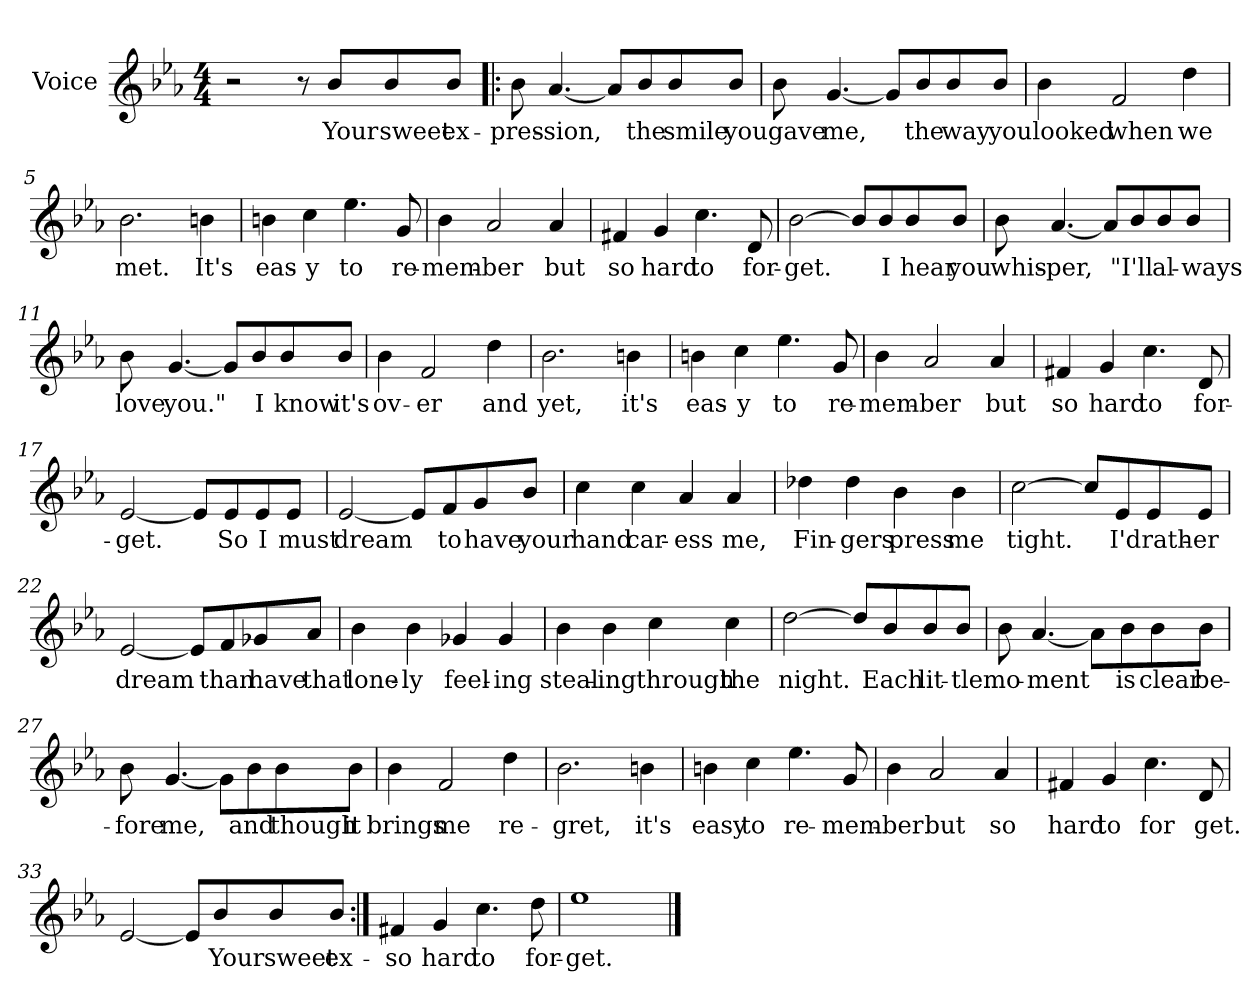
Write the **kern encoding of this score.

**kern	**text
*part1	*part1
*staff1	*staff1
*I"Voice	*
*clefG2	*
*k[b-e-a-]	*
*E-:	*
*M4/4	*
=1	=1
2r	.
8r	.
8b-/L	Your
8b-/	sweet
8b-/J	ex-
=2!|:	=2!|:
8b-\	-pres-
[4.a-/	sion,
8a-/L]	.
8b-/	the
8b-/	smile
8b-/J	you
=3	=3
8b-\	gave
[4.g/	me,
8g/L]	.
8b-/	the
8b-/	way
8b-/J	you
=4	=4
4b-\	looked
2f/	when
4dd\	we
!!LO:LB:g=z
=5	=5
2.b-\	met.
4bn\	It's
=6	=6
4bn\	eas-
4cc\	-y
4.ee-\	to
8g/	re-
=7	=7
4b-\	-mem-
2a-/	-ber
4a-/	but
=8	=8
4f#X/	so
4g/	hard
4.cc\	to
8d/	for-
=9	=9
[2b-\	-get.
8b-/L]	.
8b-/	I
8b-/	hear
8b-/J	you
!!LO:LB:g=z
=10	=10
8b-\	whis-
[4.a-/	per,
8a-/L]	.
8b-/	"I'll
8b-/	al-
8b-/J	ways
=11	=11
8b-\	love
[4.g/	you."
8g/L]	.
8b-/	I
8b-/	know
8b-/J	it's
=12	=12
4b-\	ov-
2f/	-er
4dd\	and
=13	=13
2.b-\	yet,
4bn\	it's
!!LO:LB:g=z
=14	=14
4bn\	eas-
4cc\	-y
4.ee-\	to
8g/	re-
=15	=15
4b-\	-mem-
2a-/	-ber
4a-/	but
=16	=16
4f#X/	so
4g/	hard
4.cc\	to
8d/	for-
=17	=17
[2e-/	-get.
8e-/L]	.
8e-/	So
8e-/	I
8e-/J	must
=18	=18
[2e-/	dream
8e-/L]	.
8f/	to
8g/	have
8b-/J	your
!!LO:LB:g=z
=19	=19
4cc\	hand
4cc\	car-
4a-/	-ess
4a-/	me,
=20	=20
4dd-X\	Fin-
4dd-\	-gers
4b-\	press
4b-\	me
=21	=21
[2cc\	tight.
8cc/L]	.
8e-/	I'd
8e-/	rath-
8e-/J	-er
=22	=22
[2e-/	dream
8e-/L]	.
8f/	than
8g-X/	have
8a-/J	that
!!LO:LB:g=z
=23	=23
4b-\	lone-
4b-\	-ly
4g-X/	feel-
4g-/	-ing
=24	=24
4b-\	steal-
4b-\	-ing
4cc\	through
4cc\	the
=25	=25
[2dd\	night.
8dd/L]	.
8b-/	Each
8b-/	lit-
8b-/J	-tle
=26	=26
8b-\	mo-
[4.a-/	-ment
8a-\L]	.
8b-\	is
8b-\	clear
8b-\J	be-
!!LO:LB:g=z
=27	=27
8b-\	-fore
[4.g/	me,
8g\L]	.
8b-\	and
8b-\	though
8b-\J	it
=28	=28
4b-\	brings
2f/	me
4dd\	re-
=29	=29
2.b-\	-gret,
4bn\	it's
=30	=30
4bn\	easy
4cc\	to
4.ee-\	re-
8g/	-mem-
=31	=31
4b-\	-ber
2a-/	but
4a-/	so
!!LO:LB:g=z
=32	=32
4f#X/	hard
4g/	to
4.cc\	for
8d/	get.
=33	=33
[2e-/	.
8e-/L]	.
8b-/	Your
8b-/	sweet
8b-/J	ex-
=34:|!	=34:|!
4f#X/	-so
4g/	hard
4.cc\	to
8dd\	for-
=35	=35
1ee-	-get.-
==	==
*-	*-
